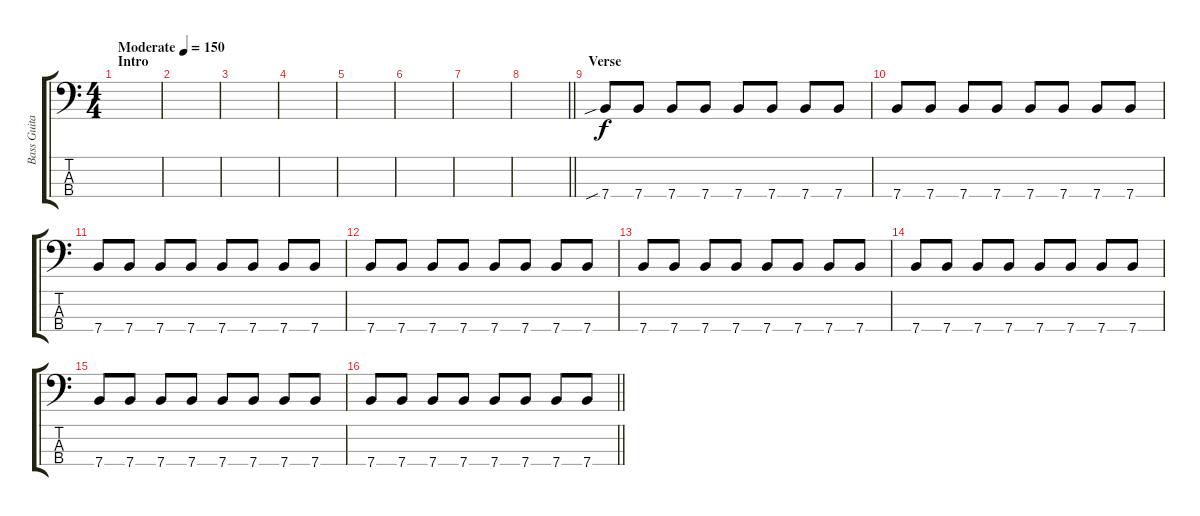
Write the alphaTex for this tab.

\track ("Bass Guitar" "Bass Guita") {instrument electricbassfinger}
\staff {score tabs}
\tuning (G2 D2 A1 E1) {hide}
\ts (4 4)
\section ("" "Intro")
\tempo (150 "Moderate")
\clef f4
\ks c
|
|
|
|
|
|
|
\barLineRight lightlight
|
\section ("" "Verse")
7.4{sib}.8 7.4.8 7.4.8 7.4.8 7.4.8 7.4.8 7.4.8 7.4.8 |
7.4.8 7.4.8 7.4.8 7.4.8 7.4.8 7.4.8 7.4.8 7.4.8 |
7.4.8 7.4.8 7.4.8 7.4.8 7.4.8 7.4.8 7.4.8 7.4.8 |
7.4.8 7.4.8 7.4.8 7.4.8 7.4.8 7.4.8 7.4.8 7.4.8 |
7.4.8 7.4.8 7.4.8 7.4.8 7.4.8 7.4.8 7.4.8 7.4.8 |
7.4.8 7.4.8 7.4.8 7.4.8 7.4.8 7.4.8 7.4.8 7.4.8 |
7.4.8 7.4.8 7.4.8 7.4.8 7.4.8 7.4.8 7.4.8 7.4.8 |
\barLineRight lightlight
7.4.8 7.4.8 7.4.8 7.4.8 7.4.8 7.4.8 7.4.8 7.4.8
